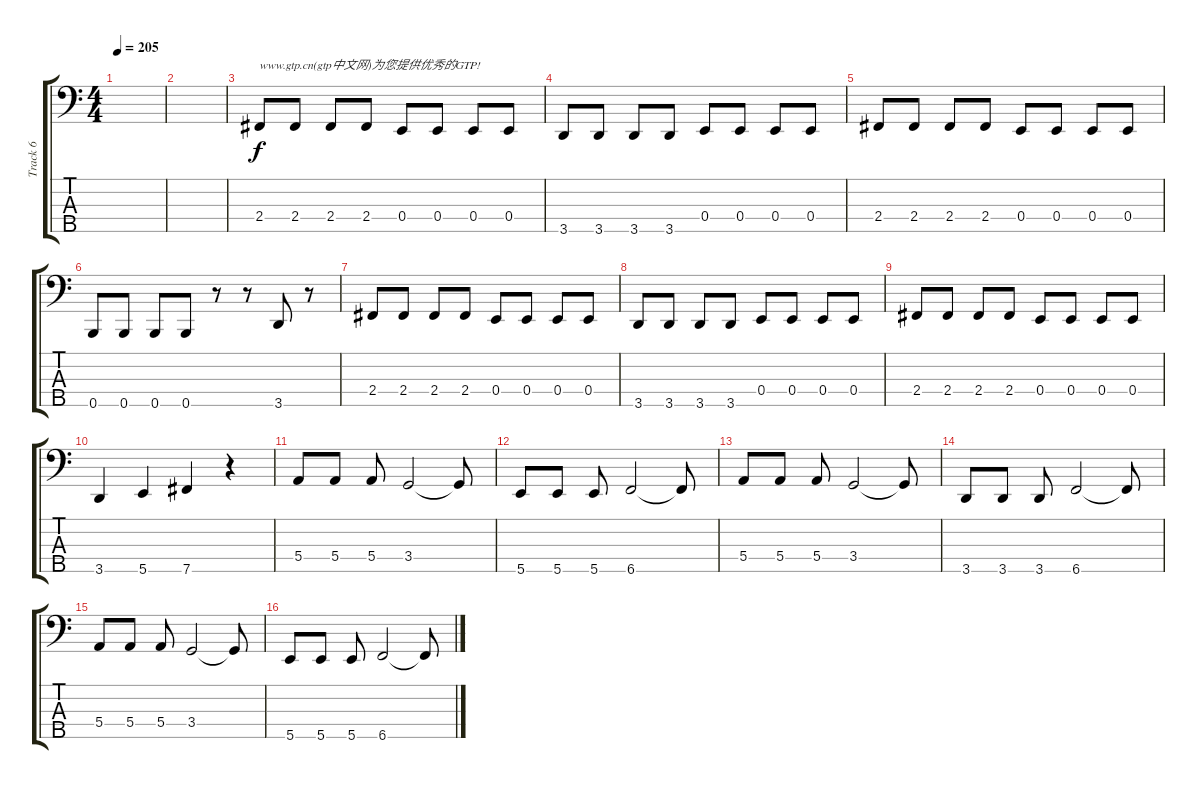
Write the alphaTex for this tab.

\track ("Track 6" "Track 6") {instrument electricbasspick}
\staff {score tabs}
\tuning (G2 D2 A1 E1 B0) {hide}
\ts (4 4)
\tempo 205
\clef f4
\ks c
|
|
2.4.8{txt "www.gtp.cn(gtp中文网)为您提供优秀的GTP!"} 2.4.8 2.4.8 2.4.8 0.4.8 0.4.8 0.4.8 0.4.8 |
3.5.8 3.5.8 3.5.8 3.5.8 0.4.8 0.4.8 0.4.8 0.4.8 |
2.4.8 2.4.8 2.4.8 2.4.8 0.4.8 0.4.8 0.4.8 0.4.8 |
0.5.8 0.5.8 0.5.8 0.5.8 r.8 r.8 3.5.8 r.8 |
2.4.8 2.4.8 2.4.8 2.4.8 0.4.8 0.4.8 0.4.8 0.4.8 |
3.5.8 3.5.8 3.5.8 3.5.8 0.4.8 0.4.8 0.4.8 0.4.8 |
2.4.8 2.4.8 2.4.8 2.4.8 0.4.8 0.4.8 0.4.8 0.4.8 |
3.5.4 5.5.4 7.5.4 r.4 |
5.4.8 5.4.8 5.4.8 3.4.2 3.4{t}.8 |
5.5.8 5.5.8 5.5.8 6.5.2 6.5{t}.8 |
5.4.8 5.4.8 5.4.8 3.4.2 3.4{t}.8 |
3.5.8 3.5.8 3.5.8 6.5.2 6.5{t}.8 |
5.4.8 5.4.8 5.4.8 3.4.2 3.4{t}.8 |
5.5.8 5.5.8 5.5.8 6.5.2 6.5{t}.8
